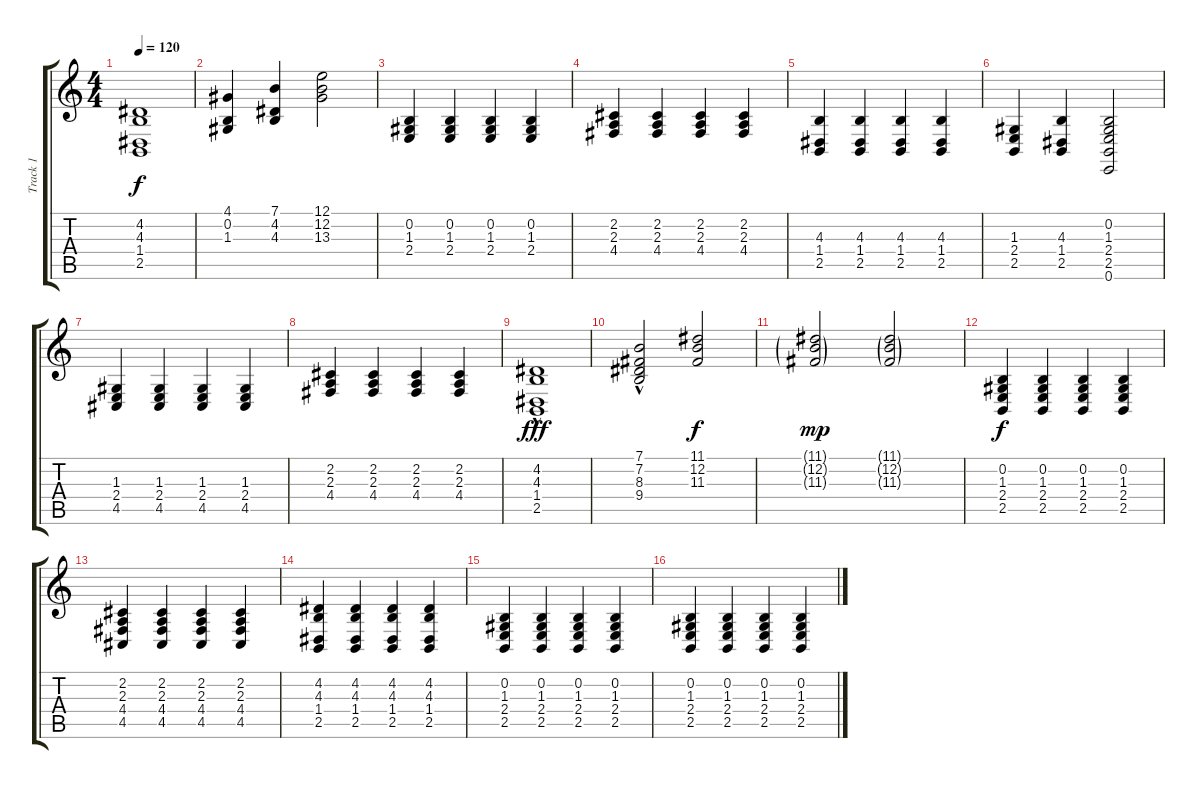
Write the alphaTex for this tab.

\track ("Track 1" "Track 1") {instrument electricgrandpiano}
\staff {score tabs}
\tuning (E4 B3 G3 D3 A2 E2) {hide}
\ts (4 4)
\tempo 120
\clef g2
\ks c
(4.2 4.3 1.4 2.5).1{dy f} |
(4.1 0.2 1.3).4 (7.1 4.2 4.3).4 (12.1 12.2 13.3).2 |
(0.2 1.3 2.4).4 (0.2 1.3 2.4).4 (0.2 1.3 2.4).4 (0.2 1.3 2.4).4 |
(2.2 2.3 4.4).4 (2.2 2.3 4.4).4 (2.2 2.3 4.4).4 (2.2 2.3 4.4).4 |
(4.3 1.4 2.5).4 (4.3 1.4 2.5).4 (4.3 1.4 2.5).4 (4.3 1.4 2.5).4 |
(1.3 2.4 2.5).4 (4.3 1.4 2.5).4 (0.2 1.3 2.4 2.5 0.6).2 |
(1.3 2.4 4.5).4 (1.3 2.4 4.5).4 (1.3 2.4 4.5).4 (1.3 2.4 4.5).4 |
(2.2 2.3 4.4).4 (2.2 2.3 4.4).4 (2.2 2.3 4.4).4 (2.2 2.3 4.4).4 |
(4.2{hac} 4.3{hac} 1.4{hac} 2.5{hac}).1{dy fff} |
(7.1{hac} 7.2{hac} 8.3{hac} 9.4{hac}).2 (11.1 12.2 11.3).2{dy f} |
(11.1{g} 12.2{g} 11.3{g}).2{dy mp} (11.1{g} 12.2{g} 11.3{g}).2 |
(0.2 1.3 2.4 2.5).4{dy f} (0.2 1.3 2.4 2.5).4 (0.2 1.3 2.4 2.5).4 (0.2 1.3 2.4 2.5).4 |
(2.2 2.3 4.4 4.5).4 (2.2 2.3 4.4 4.5).4 (2.2 2.3 4.4 4.5).4 (2.2 2.3 4.4 4.5).4 |
(4.2 4.3 1.4 2.5).4 (4.2 4.3 1.4 2.5).4 (4.2 4.3 1.4 2.5).4 (4.2 4.3 1.4 2.5).4 |
(0.2 1.3 2.4 2.5).4 (0.2 1.3 2.4 2.5).4 (0.2 1.3 2.4 2.5).4 (0.2 1.3 2.4 2.5).4 |
(0.2 1.3 2.4 2.5).4 (0.2 1.3 2.4 2.5).4 (0.2 1.3 2.4 2.5).4 (0.2 1.3 2.4 2.5).4
